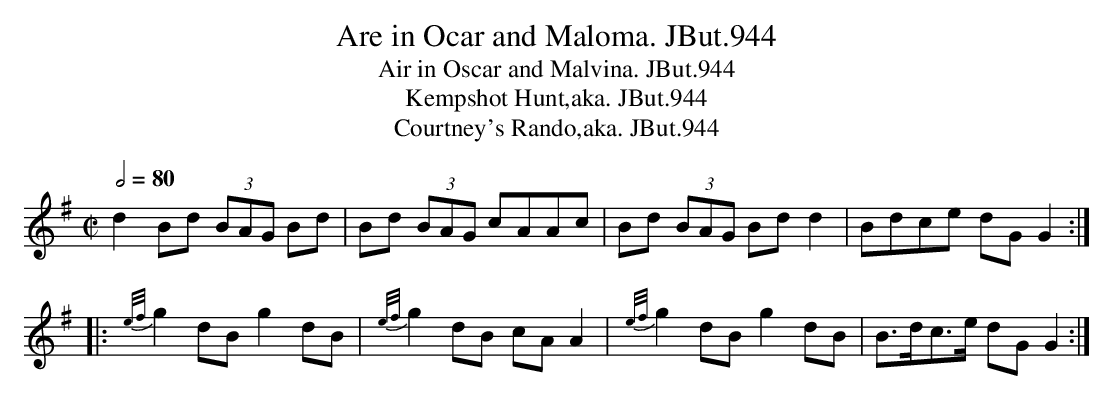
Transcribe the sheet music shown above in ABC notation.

X:1
T:Are in Ocar and Maloma. JBut.944
T:Air in Oscar and Malvina. JBut.944
T:Kempshot Hunt,aka. JBut.944
T:Courtney's Rando,aka. JBut.944
M:C|
L:1/8
Q:1/2=80
K:G
d2 Bd (3BAG Bd|Bd (3BAG cAAc|Bd (3BAG Bdd2|Bdce dG G2:|
|:{e/f/}g2dB g2dB|{e/f/}g2dB cAA2|{e/f/}g2dBg2dB|B>dc>e dGG2:|
